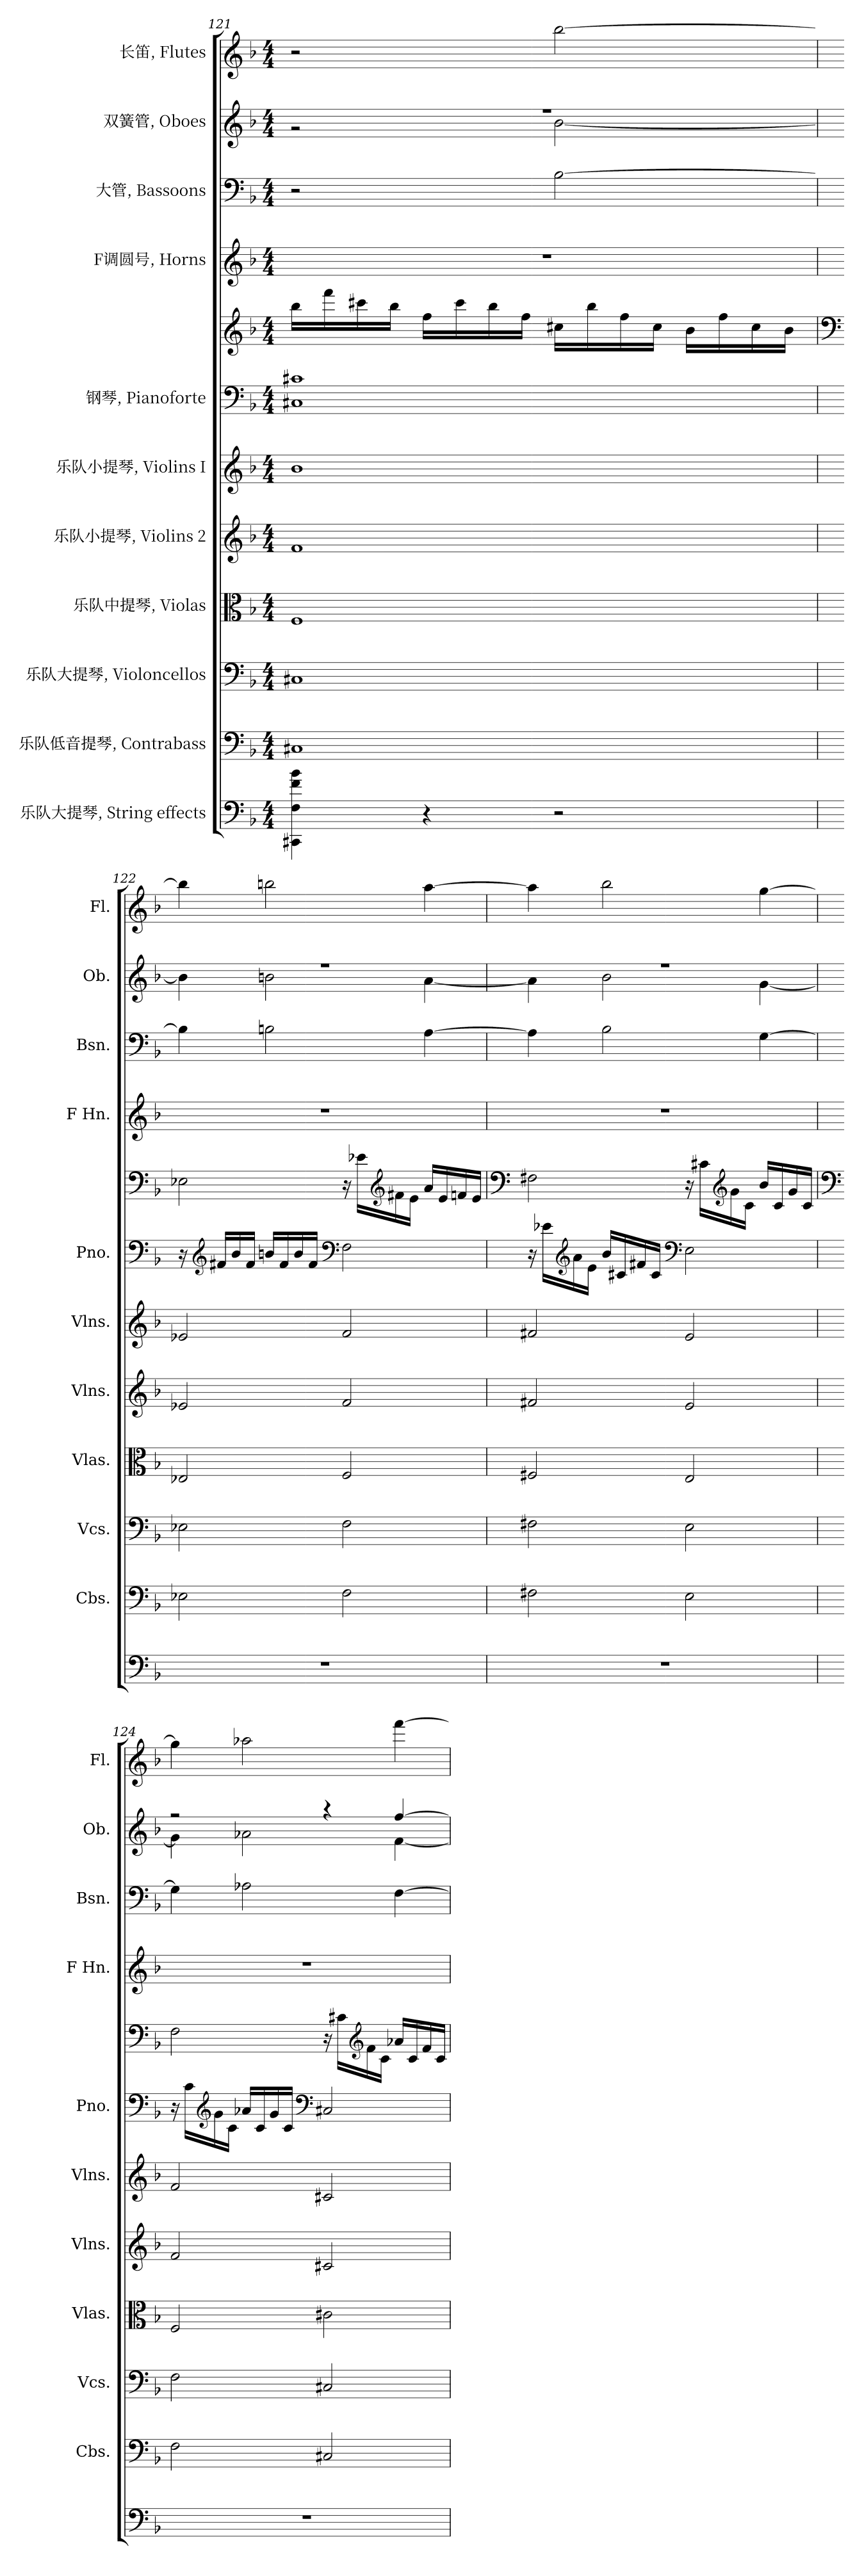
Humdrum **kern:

**kern	**kern	**kern	**kern	**kern	**kern	**kern	**kern	**kern	**kern	**kern	**kern
*part11	*part10	*part9	*part8	*part7	*part6	*part5	*part5	*part4	*part3	*part2	*part1
*staff12	*staff11	*staff10	*staff9	*staff8	*staff7	*staff6	*staff5	*staff4	*staff3	*staff2	*staff1
*I"乐队大提琴, String effects	*I"乐队低音提琴, Contrabass	*I"乐队大提琴, Violoncellos	*I"乐队中提琴, Violas	*I"乐队小提琴, Violins 2	*I"乐队小提琴, Violins I	*I"钢琴, Pianoforte	*	*I"F调圆号, Horns	*I"大管, Bassoons	*I"双簧管, Oboes	*I"长笛, Flutes
*	*I'Cbs.	*I'Vcs.	*I'Vlas.	*I'Vlns.	*I'Vlns.	*I'Pno.	*	*I'F Hn.	*I'Bsn.	*I'Ob.	*I'Fl.
*clefF4	*clefF4	*clefF4	*clefC3	*clefG2	*clefG2	*clefF4	*clefG2	*clefG2	*clefF4	*clefG2	*clefG2
*	*ITrd7c12	*	*	*	*	*	*	*ITrd4c7	*	*	*
*k[b-]	*k[b-]	*k[b-]	*k[b-]	*k[b-]	*k[b-]	*k[b-]	*k[b-]	*k[b-e-]	*k[b-]	*k[b-]	*k[b-]
*M4/4	*M4/4	*M4/4	*M4/4	*M4/4	*M4/4	*M4/4	*M4/4	*M4/4	*M4/4	*M4/4	*M4/4
=121	=121	=121	=121	=121	=121	=121	=121	=121	=121	=121	=121
*	*	*	*	*	*	*	*	*	*	*^	*
4CC#X\ 4F\ 4f\ 4b-\	1CC#X	1C#X	1F	1f	1b-	1C#X 1c#X	16bb-\LL	1r	2r	1r	2r	2r
.	.	.	.	.	.	.	16fff\	.	.	.	.	.
.	.	.	.	.	.	.	16ccc#X\	.	.	.	.	.
.	.	.	.	.	.	.	16bb-\JJ	.	.	.	.	.
4r	.	.	.	.	.	.	16ff\LL	.	.	.	.	.
.	.	.	.	.	.	.	16ccc#\	.	.	.	.	.
.	.	.	.	.	.	.	16bb-\	.	.	.	.	.
.	.	.	.	.	.	.	16ff\JJ	.	.	.	.	.
2r	.	.	.	.	.	.	16cc#X\LL	.	[2B-\	.	[2b-\	[2bb-\
.	.	.	.	.	.	.	16bb-\	.	.	.	.	.
.	.	.	.	.	.	.	16ff\	.	.	.	.	.
.	.	.	.	.	.	.	16cc#\JJ	.	.	.	.	.
.	.	.	.	.	.	.	16b-\LL	.	.	.	.	.
.	.	.	.	.	.	.	16ff\	.	.	.	.	.
.	.	.	.	.	.	.	16cc#\	.	.	.	.	.
.	.	.	.	.	.	.	16b-\JJ	.	.	.	.	.
!!LO:PB:g=z
=122	=122	=122	=122	=122	=122	=122	=122	=122	=122	=122	=122	=122
*	*	*	*	*	*	*	*clefF4	*	*	*	*	*
1r	2EE-X\	2E-X\	2E-X/	2e-X/	2e-X/	16r	2E-X\	1r	4B-\]	1r	4b-\]	4bb-\]
*	*	*	*	*	*	*clefG2	*	*	*	*	*	*
.	.	.	.	.	.	16f#X/LL	.	.	.	.	.	.
.	.	.	.	.	.	16b-/	.	.	.	.	.	.
.	.	.	.	.	.	16f#/JJ	.	.	.	.	.	.
.	.	.	.	.	.	16bn/LL	.	.	2Bn\	.	2bn\	2bbn\
.	.	.	.	.	.	16f#/	.	.	.	.	.	.
.	.	.	.	.	.	16b/	.	.	.	.	.	.
.	.	.	.	.	.	16f#/JJ	.	.	.	.	.	.
*	*	*	*	*	*	*clefF4	*	*	*	*	*	*
.	2FF\	2F\	2F/	2f/	2f/	2F\	16r	.	.	.	.	.
.	.	.	.	.	.	.	16e-X\LL	.	.	.	.	.
*	*	*	*	*	*	*	*clefG2	*	*	*	*	*
.	.	.	.	.	.	.	16f#X\	.	.	.	.	.
.	.	.	.	.	.	.	16e-\JJ	.	.	.	.	.
.	.	.	.	.	.	.	16a/LL	.	[4A\	.	[4a\	[4aa\
.	.	.	.	.	.	.	16e-/	.	.	.	.	.
.	.	.	.	.	.	.	16fn/	.	.	.	.	.
.	.	.	.	.	.	.	16e-/JJ	.	.	.	.	.
!!LO:PB:g=z
=123	=123	=123	=123	=123	=123	=123	=123	=123	=123	=123	=123	=123
*	*	*	*	*	*	*	*clefF4	*	*	*	*	*
1r	2FF#X\	2F#X\	2F#X/	2f#X/	2f#X/	16r	2F#X\	1r	4A\]	1r	4a\]	4aa\]
.	.	.	.	.	.	16e-X\LL	.	.	.	.	.	.
*	*	*	*	*	*	*clefG2	*	*	*	*	*	*
.	.	.	.	.	.	16a\	.	.	.	.	.	.
.	.	.	.	.	.	16e-\JJ	.	.	.	.	.	.
.	.	.	.	.	.	16b-/LL	.	.	2B-\	.	2b-\	2bb-\
.	.	.	.	.	.	16c#X/	.	.	.	.	.	.
.	.	.	.	.	.	16f#X/	.	.	.	.	.	.
.	.	.	.	.	.	16c#/JJ	.	.	.	.	.	.
*	*	*	*	*	*	*clefF4	*	*	*	*	*	*
.	2EE\	2E\	2E/	2e/	2e/	2E\	16r	.	.	.	.	.
.	.	.	.	.	.	.	16c#X\LL	.	.	.	.	.
*	*	*	*	*	*	*	*clefG2	*	*	*	*	*
.	.	.	.	.	.	.	16g\	.	.	.	.	.
.	.	.	.	.	.	.	16c#\JJ	.	.	.	.	.
.	.	.	.	.	.	.	16b-/LL	.	[4G\	.	[4g\	[4gg\
.	.	.	.	.	.	.	16c#/	.	.	.	.	.
.	.	.	.	.	.	.	16g/	.	.	.	.	.
.	.	.	.	.	.	.	16c#/JJ	.	.	.	.	.
!!LO:PB:g=z
=124	=124	=124	=124	=124	=124	=124	=124	=124	=124	=124	=124	=124
*	*	*	*	*	*	*	*clefF4	*	*	*	*	*
1r	2FF\	2F\	2F/	2f/	2f/	16r	2F\	1r	4G\]	2r	4g\]	4gg\]
.	.	.	.	.	.	16c\LL	.	.	.	.	.	.
*	*	*	*	*	*	*clefG2	*	*	*	*	*	*
.	.	.	.	.	.	16g\	.	.	.	.	.	.
.	.	.	.	.	.	16c\JJ	.	.	.	.	.	.
.	.	.	.	.	.	16a-X/LL	.	.	2A-X\	.	2a-X\	2aa-X\
.	.	.	.	.	.	16c/	.	.	.	.	.	.
.	.	.	.	.	.	16g/	.	.	.	.	.	.
.	.	.	.	.	.	16c/JJ	.	.	.	.	.	.
*	*	*	*	*	*	*clefF4	*	*	*	*	*	*
.	2CC#X/	2C#X/	2c#X\	2c#X/	2c#X/	2C#X/	16r	.	.	4r	.	.
.	.	.	.	.	.	.	16c#X\LL	.	.	.	.	.
*	*	*	*	*	*	*	*clefG2	*	*	*	*	*
.	.	.	.	.	.	.	16f\	.	.	.	.	.
.	.	.	.	.	.	.	16c#\JJ	.	.	.	.	.
.	.	.	.	.	.	.	16a-X/LL	.	[4F\	[4ff/	[4f\	[4fff\
.	.	.	.	.	.	.	16c#/	.	.	.	.	.
.	.	.	.	.	.	.	16f/	.	.	.	.	.
.	.	.	.	.	.	.	16c#/JJ	.	.	.	.	.
*	*	*	*	*	*	*	*	*	*	*v	*v	*
=	=	=	=	=	=	=	=	=	=	=	=
*-	*-	*-	*-	*-	*-	*-	*-	*-	*-	*-	*-
